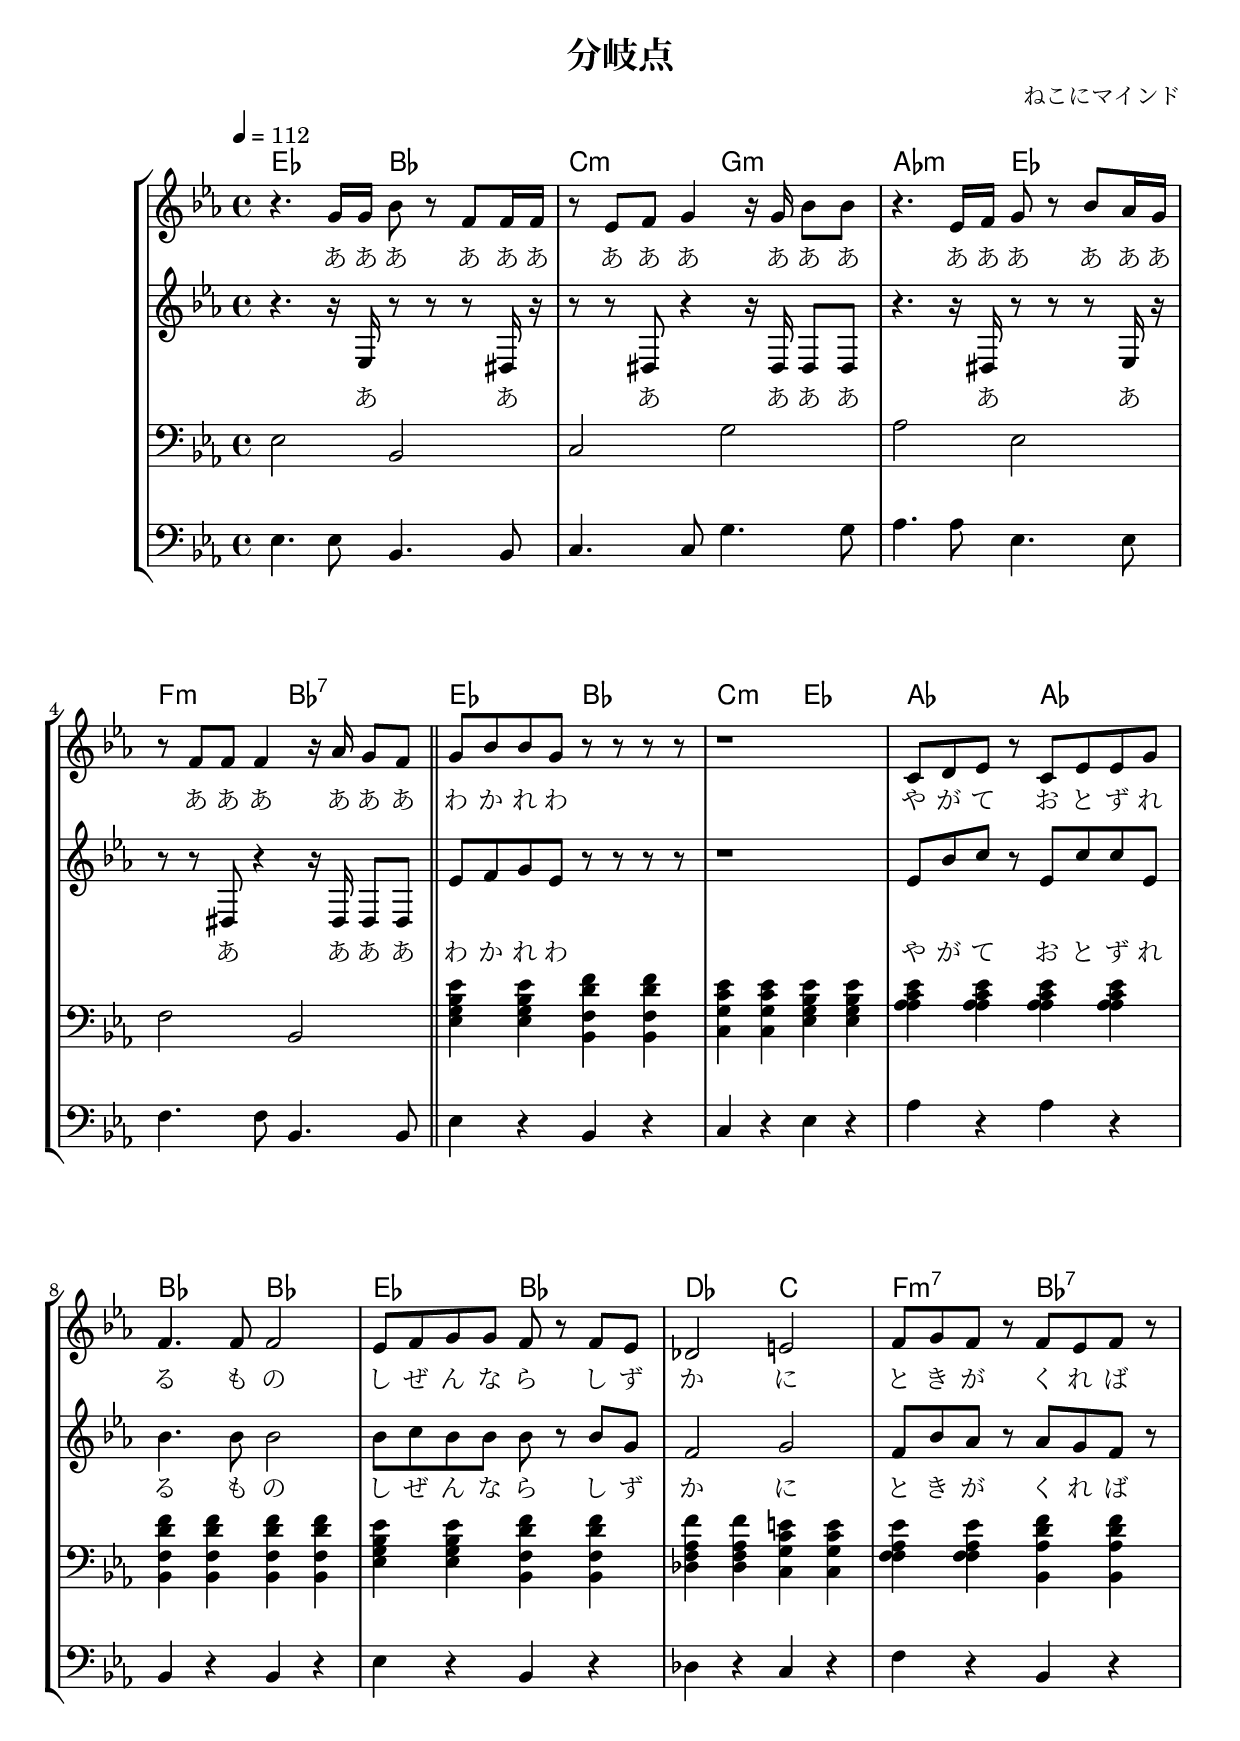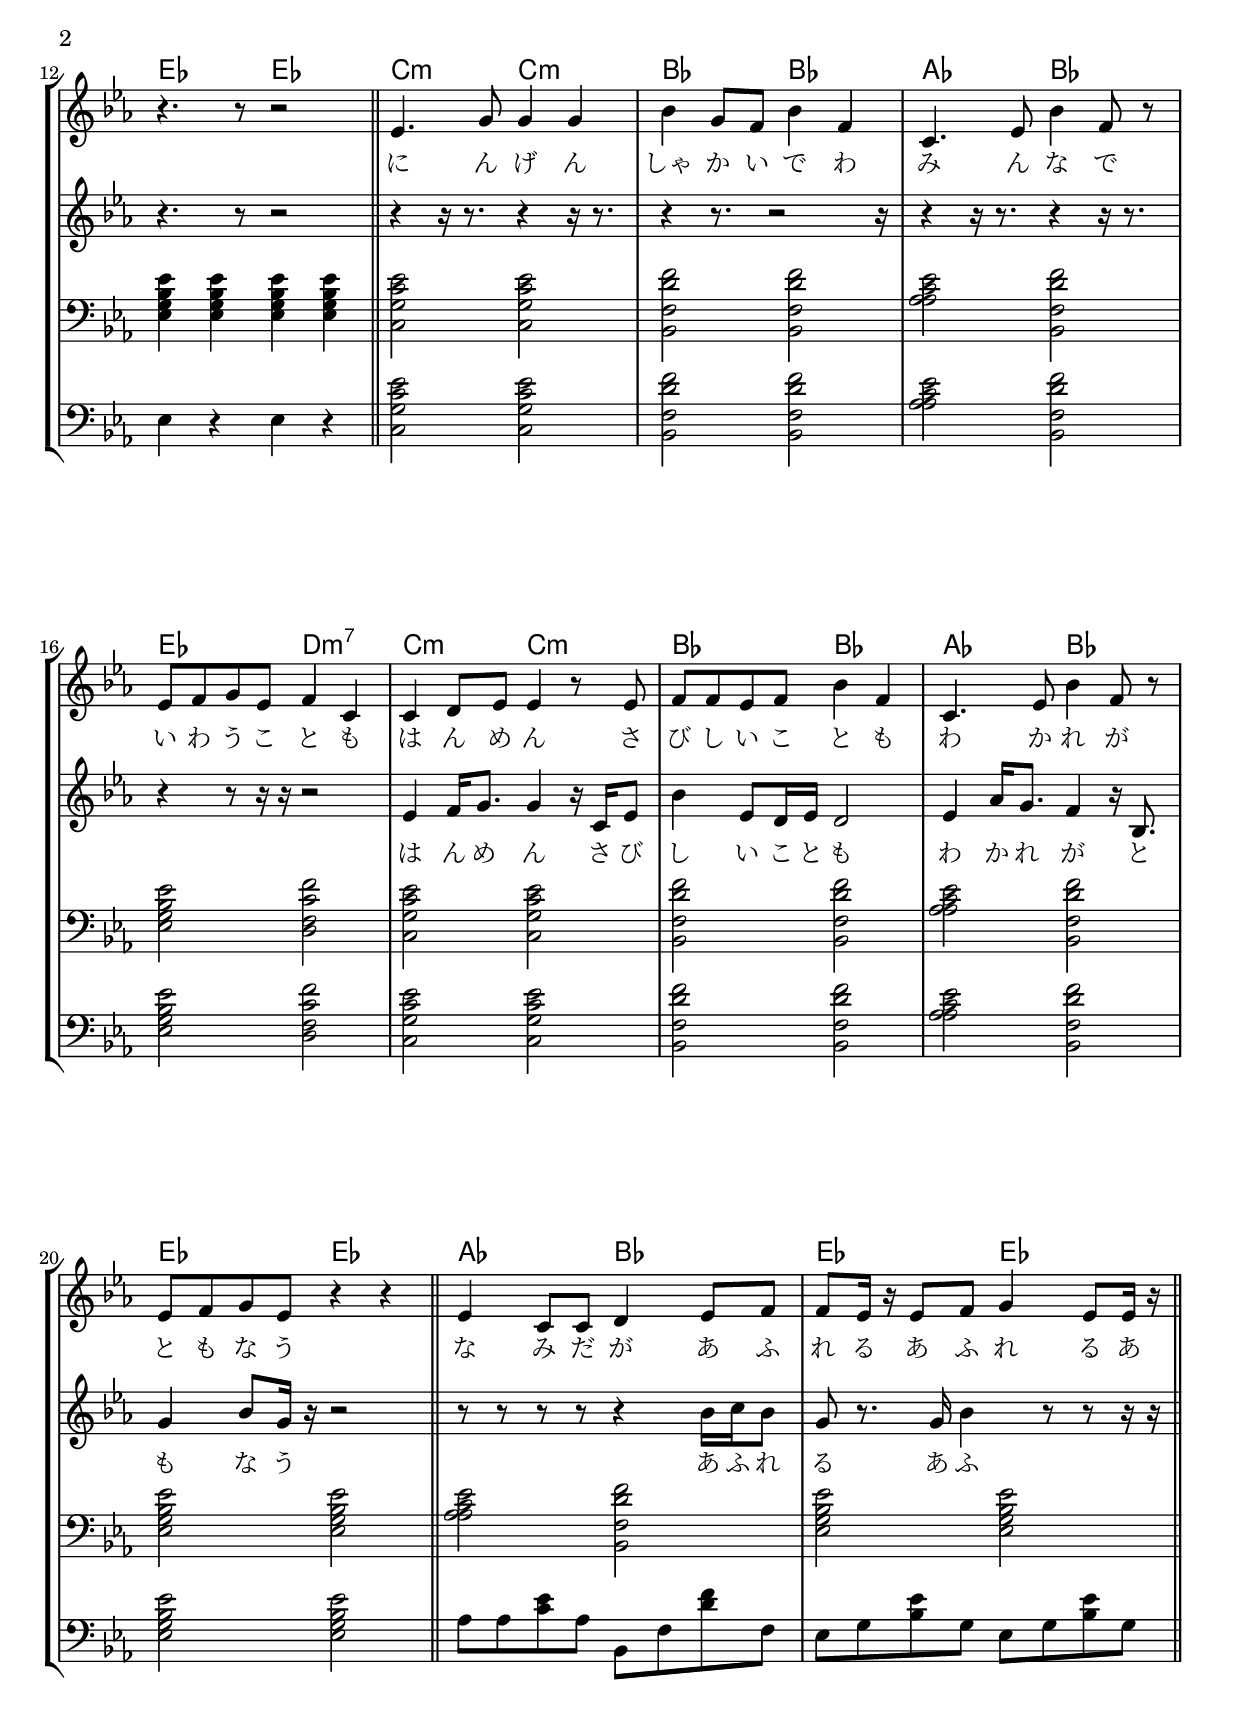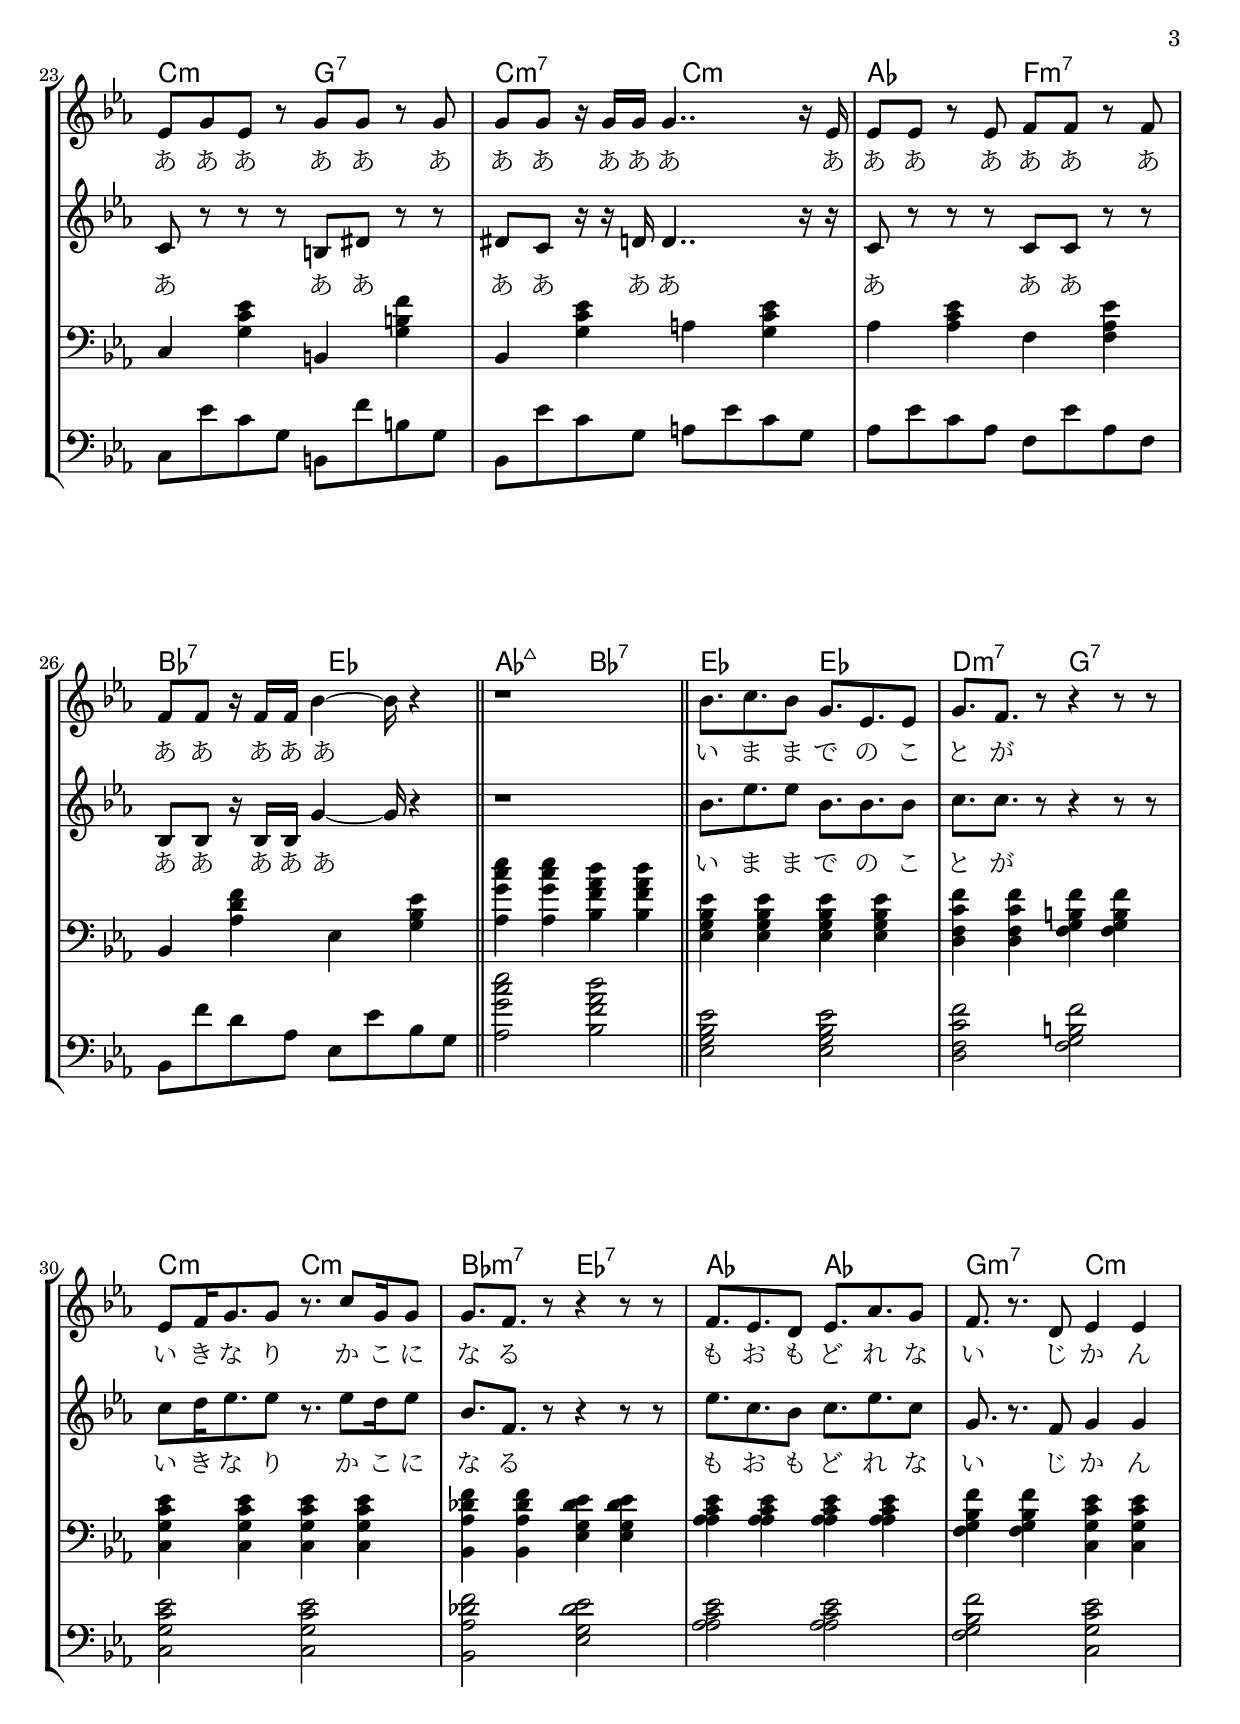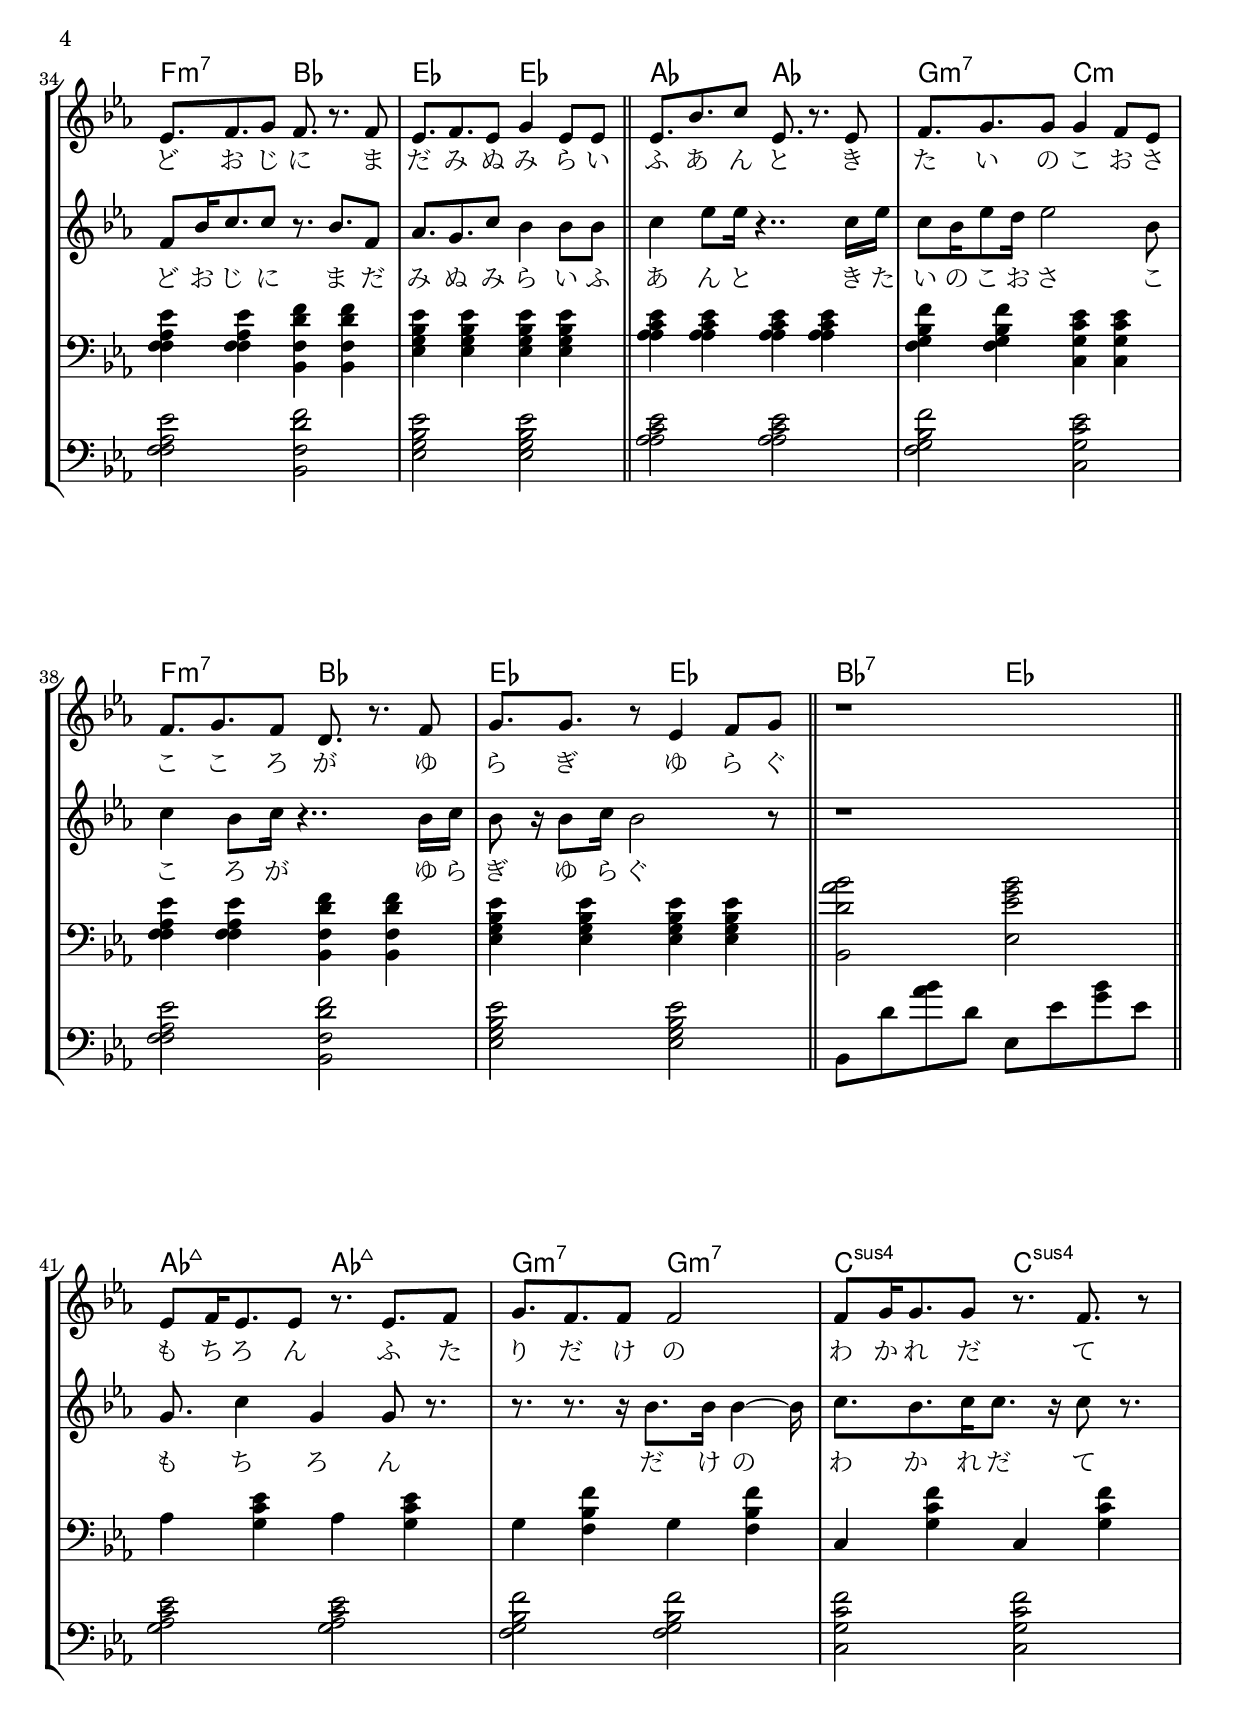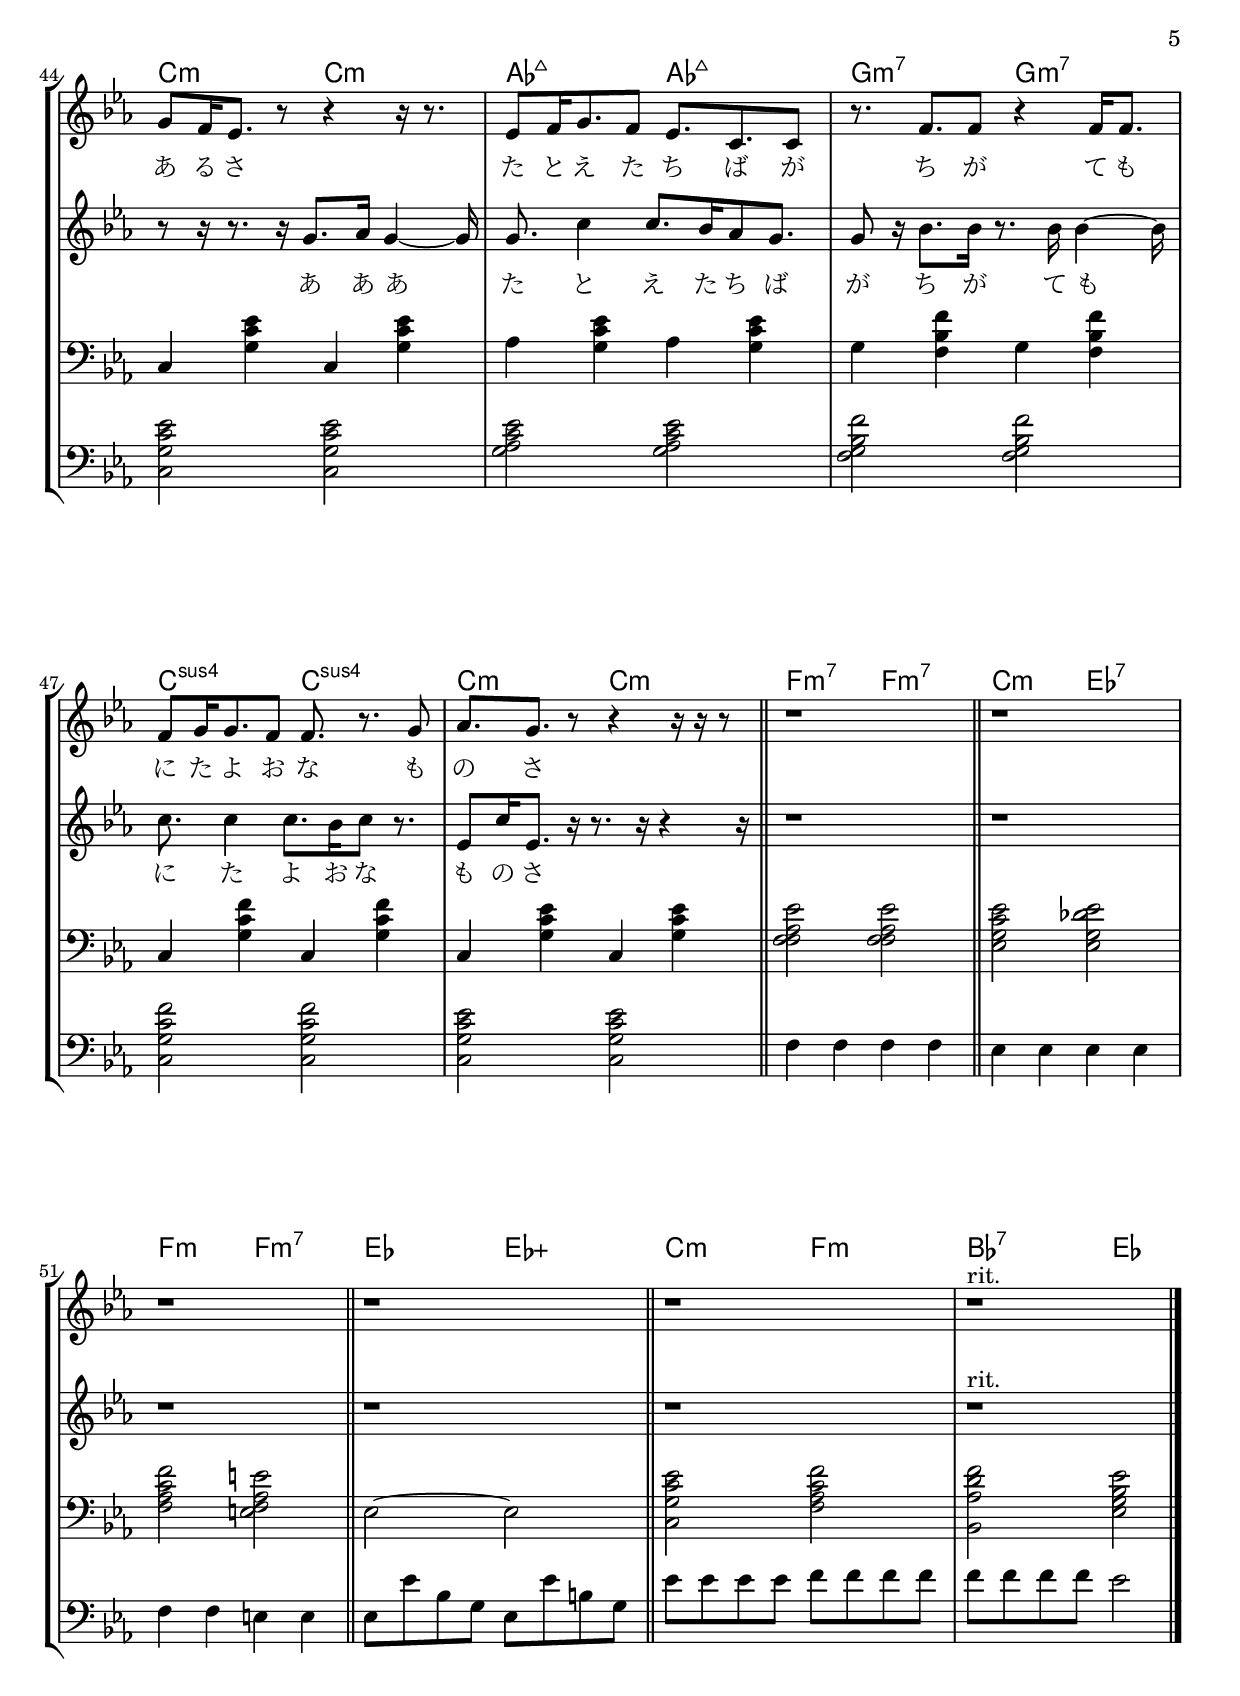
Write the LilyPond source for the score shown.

\version "2.12.1"

\header {
	title = \markup {分岐点}
	composer = \markup \center-column {ねこにマインド}
}

harmony = \chordmode {
	es2 bes c:m g:m as:m es f:m bes:7 

	es bes c:m es as as bes bes es bes des c f:min7 bes:7 es es 

	c:m c:m bes bes as bes es d:min7 c:m c:m bes bes as bes es es 

	as bes es es 

	c:m g:7 c:min7 c:m as f:min7 bes:7 es 

	as:maj7 bes:7 

	es es d:m7 g:7 c:m c:m bes:min7 es:7 as as g:min7 c:m f:min7 bes es es 

	as as g:min7 c:m f:min7 bes es es 

	bes:7 es 

	as:maj7 as:maj7 g:min7 g:min7 c:sus4 c:sus4 c:m c:m as:maj7 as:maj7 g:min7 g:min7 c:sus4 c:sus4 c:m c:m 

	f:min7 f:min7 

	c:m es:7 f:m f:min7 

	es es:aug 

	c:m f:m bes:7 es 
}

melody = {
	\set Staff.midiInstrument = #"Acoustic grand"
	\set Staff.midiMinimumVolume = #0.7
	\set Staff.midiMaximumVolume = #0.9
		\key es \major
	\tempo 4 = 112
r4.  g'16  g'16  bes'8  r8  f'8  f'16  f'16 
	r8  es'8  f'8  g'4  r16  g'16  bes'8  bes'8 
	r4.  es'16  f'16  g'8  r8  bes'8  as'16  g'16 
	r8  f'8  f'8  f'4  r16  as'16  g'8  f'8
	\set Staff.midiInstrument = #"mmi0.45"
	\set Staff.midiMinimumVolume = #0.7
	\set Staff.midiMaximumVolume = #0.9
	g'8  bes'8  bes'8  g'8  r8  r8  r8  r8 
	r1 
	c'8  d'8  es'8  r8  c'8  es'8  es'8  g'8 
	f'4.  f'8  f'2 
	es'8  f'8  g'8  g'8  f'8  r8  f'8  es'8 
	des'2  e'2 
	f'8  g'8  f'8  r8  f'8  es'8  f'8  r8 
	r4.  r8  r2
	\set Staff.midiInstrument = #"Electric Grand"
	\set Staff.midiMinimumVolume = #0.7
	\set Staff.midiMaximumVolume = #0.9
	es'4.  g'8  g'4  g'4 
	bes'4  g'8  f'8  bes'4  f'4 
	c'4.  es'8  bes'4  f'8  r8 
	es'8  f'8  g'8  es'8  f'4  c'4 
	c'4  d'8  es'8  es'4  r8  es'8 
	f'8  f'8  es'8  f'8  bes'4  f'4 
	c'4.  es'8  bes'4  f'8  r8 
	es'8  f'8  g'8  es'8  r4  r4
	\set Staff.midiInstrument = #"Electric Grand"
	\set Staff.midiMinimumVolume = #0.7
	\set Staff.midiMaximumVolume = #0.9
	es'4  c'8  c'8  d'4  es'8  f'8 
	f'8  es'16  r16  es'8  f'8  g'4  es'8  	\set Staff.midiInstrument = #"Electric Grand"
	\set Staff.midiMinimumVolume = #0.7
	\set Staff.midiMaximumVolume = #0.9
	es'16  r16 
	es'8  g'8  es'8  r8  g'8  g'8  r8  g'8 
	g'8  g'8  r16  g'16  g'16  g'4..  r16  es'16 
	es'8  es'8  r8  es'8  f'8  f'8  r8  f'8 
	f'8  f'8  r16  f'16  f'16  bes'4~bes'16  	r4 	r1   
	\set Staff.midiInstrument = #"mmi0.45"
	\set Staff.midiMinimumVolume = #0.7
	\set Staff.midiMaximumVolume = #0.9
	bes'8.  c''8.  bes'8  g'8.  es'8.  es'8 
	g'8.  f'8.  r8  r4  r8  r8 
	es'8  f'16  g'8.  g'8  r8.  c''8  g'16  g'8 
	g'8.  f'8.  r8  r4  r8  r8 
	f'8.  es'8.  d'8  es'8.  as'8.  g'8 
	f'8.  r8.  d'8  es'4  es'4 
	es'8.  f'8.  g'8  f'8.  r8.  f'8 
	es'8.  f'8.  es'8  g'4  es'8  es'8
	\set Staff.midiInstrument = #"mmi0.45"
	\set Staff.midiMinimumVolume = #0.7
	\set Staff.midiMaximumVolume = #0.9
	 es'8.  bes'8.  c''8  es'8.  r8.  es'8 
	f'8.  g'8.  g'8  g'4  f'8  es'8 
	f'8.  g'8.  f'8  d'8.  r8.  f'8 
	g'8.  g'8.  r8  es'4  f'8  g'8
	r1   
	\set Staff.midiInstrument = #"Electric Grand"
	\set Staff.midiMinimumVolume = #0.7
	\set Staff.midiMaximumVolume = #0.9
	es'8  f'16  es'8.  es'8  r8.  es'8.  f'8 
	g'8.  f'8.  f'8  f'2 
	f'8  g'16  g'8.  g'8  r8.  f'8.  r8 
	g'8  f'16  es'8.  r8  r4  r16  r8. 
	es'8  f'16  g'8.  f'8  es'8.  c'8.  c'8 
	r8.  f'8.  f'8  r4  f'16  f'8. 
	f'8  g'16  g'8.  f'8  f'8.  r8.  g'8 
	as'8.  g'8.  r8  r4  r16  r16  	r8 	r1   
	r1 | r1   
	r1   
	r1 | r1^"rit." \bar "|."
}

words = \lyricmode {
	あ  あ  あ  あ  あ  あ  あ  あ  あ  あ  あ  あ  あ  あ  あ  あ  あ  あ  あ  あ  あ  あ  あ  あ  
	わ  か  れ  わ  や  が  て  お  と  ず  れ  る  も  の  し  ぜ  ん  な  ら  し  ず  か  に  と  き  が  く  れ  ば  
	に  ん  げ  ん  しゃ  か  い  で  わ  み  ん  な  で  い  わ  う  こ  と  も  は  ん  め  ん  さ  び  し  い  こ  と  も  わ  か  れ  が  と  も  な  う  
	な  み  だ  が  あ  ふ  れ  る  あ  ふ  れ  る  
	あ  あ  あ  あ  あ  あ  あ  あ  あ  あ  あ  あ  あ  あ  あ  あ  あ  あ  あ  あ  あ  あ  あ  あ  
	
	い  ま  ま  で  の  こ  と  が  い  き  な  り  か  こ  に  な  る  も  お  も  ど  れ  な  い  じ  か  ん  ど  お  じ  に  ま  だ  み  ぬ  み  ら  い  
	ふ  あ  ん  と  き  た  い  の  こ  お  さ  こ  こ  ろ  が  ゆ  ら  ぎ  ゆ  ら  ぐ  
	
	も  ち  ろ  ん  ふ  た  り  だ  け  の  わ  か  れ  だ  て  あ  る  さ  た  と  え  た  ち  ば  が  ち  が  て  も  に  た  よ  お  な  も  の  さ  
	
	
	
	
}

secondmelody = {
	\set Staff.midiInstrument = #"Pad 1 (new age)"
	\set Staff.midiMinimumVolume = #0.7
	\set Staff.midiMaximumVolume = #0.9
		\key es \major
	\tempo 4 = 112
r4.  r16  es16  r8  r8  r8  dis16  r16 
	r8  r8  dis8  r4  r16  dis16  dis8  dis8 
	r4.  r16  dis16  r8  r8  r8  es16  r16 
	r8  r8  dis8  r4  r16  dis16  dis8  dis8
	\set Staff.midiInstrument = #"fss0.35"
	\set Staff.midiMinimumVolume = #0.7
	\set Staff.midiMaximumVolume = #0.9
	es'8  f'8  g'8  es'8  r8  r8  r8  r8 
	r1 
	es'8  bes'8  c''8  r8  es'8  c''8  c''8  es'8 
	bes'4.  bes'8  bes'2 
	bes'8  c''8  bes'8  bes'8  bes'8  r8  bes'8  g'8 
	f'2  g'2 
	f'8  bes'8  as'8  r8  as'8  g'8  f'8  r8 
	r4.  r8  r2
	\set Staff.midiInstrument = #"Honky-tonk"
	\set Staff.midiMinimumVolume = #0.7
	\set Staff.midiMaximumVolume = #0.9
	r4  r16  r8.  r4  r16  r8. 
	r4  r8.  r2 r16 
	r4  r16  r8.  r4  r16  r8. 
	r4  r8  r16  r16  r2 
	es'4  f'16  g'8.  g'4  r16  c'16  es'8 
	bes'4  es'8  d'16  es'16  d'2 
	es'4  as'16  g'8.  f'4  r16  bes8. 
	g'4  bes'8  g'16  r16  r2
	\set Staff.midiInstrument = #"Pad 4 (choir)"
	\set Staff.midiMinimumVolume = #0.7
	\set Staff.midiMaximumVolume = #0.9
	r8 r8  r8  r8  r4  bes'16  c''16  bes'8 
	g'8  r8.  g'16  bes'4  r8  r8  	\set Staff.midiInstrument = #"Acoustic Guitar (steel)"
	\set Staff.midiMinimumVolume = #0.7
	\set Staff.midiMaximumVolume = #0.9
	r16  r16 
	c'8  r8  r8  r8  b8  dis'8  r8  r8 
	dis'8  c'8  r16  r16  d'16  d'4..  r16  r16 
	c'8  r8  r8  r8  c'8  c'8  r8  r8 
	bes8  bes8  r16  bes16  bes16  g'4~g'16  	r4 	r1   
	\set Staff.midiInstrument = #"fss0.35"
	\set Staff.midiMinimumVolume = #0.7
	\set Staff.midiMaximumVolume = #0.9
	bes'8.  es''8.  es''8  bes'8.  bes'8.  bes'8 
	c''8.  c''8.  r8  r4  r8  r8 
	c''8  d''16  es''8.  es''8  r8.  es''8  d''16  es''8 
	bes'8.  f'8.  r8  r4  r8  r8 
	es''8.  c''8.  bes'8  c''8.  es''8.  c''8 
	g'8.  r8.  f'8  g'4  g'4 
	f'8  bes'16  c''8.  c''8  r8.  bes'8.  f'8 
	as'8.  g'8.  c''8  bes'4  bes'8  	\set Staff.midiInstrument = #"fss0.35"
	\set Staff.midiMinimumVolume = #0.7
	\set Staff.midiMaximumVolume = #0.9
	bes'8 
	c''4  es''8  es''16  r4..  c''16  es''16 
	c''8  bes'16  es''8  d''16  es''2  bes'8 
	c''4  bes'8  c''16  r4..  bes'16  c''16 
	bes'8  r16  bes'8  c''16  bes'2  	r8 	r1   
	\set Staff.midiInstrument = #"Pizzicato Strings"
	\set Staff.midiMinimumVolume = #0.7
	\set Staff.midiMaximumVolume = #0.9
	g'8.  c''4  g'4  g'8  r8. 
	r8.  r8.  r16  bes'8.  bes'16  bes'4~bes'16 
	c''8.  bes'8.  c''16  c''8.  r16  c''8  r8. 
	r8  r16  r8.  r16  g'8.  as'16  g'4~g'16 
	g'8.  c''4  c''8.  bes'16  as'8  g'8. 
	g'8  r16  bes'8.  bes'16  r8.  bes'16  bes'4~bes'16 
	c''8.  c''4  c''8.  bes'16  c''8  r8. 
	es'8  c''16  es'8.  r16  r8.  r16  r4 r16
	r1   
	r1 | r1   
	r1   
	r1 | r1^"rit." \bar "|."
}

secondwords = \lyricmode {
	あ  あ  あ  あ  あ  あ  あ  あ  あ  あ  あ  あ  
	わ  か  れ  わ  や  が  て  お  と  ず  れ  る  も  の  し  ぜ  ん  な  ら  し  ず  か  に  と  き  が  く  れ  ば  
	は  ん  め  ん  さ  び  し  い  こ  と  も  わ  か  れ  が  と  も  な  う  
	あ  ふ  れ  る  あ  ふ  
	あ  あ  あ  あ  あ  あ  あ  あ  あ  あ  あ  あ  あ  あ  あ  
	
	い  ま  ま  で  の  こ  と  が  い  き  な  り  か  こ  に  な  る  も  お  も  ど  れ  な  い  じ  か  ん  ど  お  じ  に  ま  だ  み  ぬ  み  ら  い  
	ふ  あ  ん  と  き  た  い  の  こ  お  さ  こ  こ  ろ  が  ゆ  ら  ぎ  ゆ  ら  ぐ  
	
	も  ち  ろ  ん  だ  け  の  わ  か  れ  だ  て  あ  あ  あ  た  と  え  た  ち  ば  が  ち  が  て  も  に  た  よ  お  な  も  の  さ  
	
	
	
	
}

tempochange = {
	\tempo 4 = 112
	r1 | r1 | r1 | r1 \bar "||"
	\tempo 4 = 112
	r1 | r1 | r1 | r1 | r1 | r1 | r1 | r1 \bar "||"
	\tempo 4 = 112
	r1 | r1 | r1 | r1 | r1 | r1 | r1 | r1 \bar "||"
	\tempo 4 = 112
	r1 | r1 \bar "||"
	\tempo 4 = 112
	r1 | r1 | r1 | r1 \bar "||"
	\tempo 4 = 112
	r1 \bar "||"
	\tempo 4 = 112
	r1 | r1 | r1 | r1 | r1 | r1 | r1 | r1 \bar "||"
	\tempo 4 = 112
	r1 | r1 | r1 | r1 \bar "||"
	\tempo 4 = 112
	r1 \bar "||"
	\tempo 4 = 112
	r1 | r1 | r1 | r1 | r1 | r1 | r1 | r1 \bar "||"
	\tempo 4 = 112
	r1 \bar "||"
	\tempo 4 = 112
	r1 | r1 \bar "||"
	\tempo 4 = 112
	r1 \bar "||"
	\tempo 4 = 112
	r1 | \tempo 4 = 84 r2 \tempo 4 = 74 r2 \bar "|."
}

mainacc = {
	\clef bass
	\set Staff.midiInstrument = #"Electric Piano 1"
	\set Staff.midiMinimumVolume = #0.3
	\set Staff.midiMaximumVolume = #0.6
	\key es \major
	\tempo 4 = 112
	es2
	~bes,2
	c2
	~g2
	as2
	~es2
	f2
	~bes,2
	\bar "||"

	\set Staff.midiInstrument = #"Electric Piano 1"
	\set Staff.midiMinimumVolume = #0.3
	\set Staff.midiMaximumVolume = #0.6
	<es g bes es'>4 <es g bes es'>4
	<bes, f d' f'>4 <bes, f d' f'>4
	<c g c' es'>4 <c g c' es'>4
	<es g bes es'>4 <es g bes es'>4
	<as as c' es'>4 <as as c' es'>4
	<as as c' es'>4 <as as c' es'>4
	<bes, f d' f'>4 <bes, f d' f'>4
	<bes, f d' f'>4 <bes, f d' f'>4
	<es g bes es'>4 <es g bes es'>4
	<bes, f d' f'>4 <bes, f d' f'>4
	<des f as f'>4 <des f as f'>4
	<c g c' e'>4 <c g c' e'>4
	<f f as es'>4 <f f as es'>4
	<bes, as d' f'>4 <bes, as d' f'>4
	<es g bes es'>4 <es g bes es'>4
	<es g bes es'>4 <es g bes es'>4
	\bar "||"

	\set Staff.midiInstrument = #"Electric Piano 1"
	\set Staff.midiMinimumVolume = #0.3
	\set Staff.midiMaximumVolume = #0.6
	<c g c' es'>2
	<c g c' es'>2
	<bes, f d' f'>2
	<bes, f d' f'>2
	<as as c' es'>2
	<bes, f d' f'>2
	<es g bes es'>2
	<d f c' f'>2
	<c g c' es'>2
	<c g c' es'>2
	<bes, f d' f'>2
	<bes, f d' f'>2
	<as as c' es'>2
	<bes, f d' f'>2
	<es g bes es'>2
	<es g bes es'>2
	\bar "||"

	\set Staff.midiInstrument = #"Electric Piano 1"
	\set Staff.midiMinimumVolume = #0.3
	\set Staff.midiMaximumVolume = #0.6
	<as as c' es'>2
	<bes, f d' f'>2
	<es g bes es'>2
	<es g bes es'>2
	\bar "||"

	\set Staff.midiInstrument = #"Electric Piano 1"
	\set Staff.midiMinimumVolume = #0.3
	\set Staff.midiMaximumVolume = #0.6
	c4 <g c' es'>4
	b,4 <g b f'>4
	bes,4 <g c' es'>4
	a4 <g c' es'>4
	as4 <as c' es'>4
	f4 <f as es'>4
	bes,4 <as d' f'>4
	es4 <g bes es'>4
	\bar "||"

	\set Staff.midiInstrument = #"Electric Piano 1"
	\set Staff.midiMinimumVolume = #0.3
	\set Staff.midiMaximumVolume = #0.6
	<as g' c'' es''>4 <as g' c'' es''>4
	<bes f' as' d''>4 <bes f' as' d''>4
	\bar "||"

	\set Staff.midiInstrument = #"Electric Piano 1"
	\set Staff.midiMinimumVolume = #0.3
	\set Staff.midiMaximumVolume = #0.6
	<es g bes es'>4 <es g bes es'>4
	<es g bes es'>4 <es g bes es'>4
	<d f c' f'>4 <d f c' f'>4
	<g f b f'>4 <g f b f'>4
	<c g c' es'>4 <c g c' es'>4
	<c g c' es'>4 <c g c' es'>4
	<bes, as des' f'>4 <bes, as des' f'>4
	<es g des' es'>4 <es g des' es'>4
	<as as c' es'>4 <as as c' es'>4
	<as as c' es'>4 <as as c' es'>4
	<g f bes f'>4 <g f bes f'>4
	<c g c' es'>4 <c g c' es'>4
	<f f as es'>4 <f f as es'>4
	<bes, f d' f'>4 <bes, f d' f'>4
	<es g bes es'>4 <es g bes es'>4
	<es g bes es'>4 <es g bes es'>4
	\bar "||"

	\set Staff.midiInstrument = #"Electric Piano 1"
	\set Staff.midiMinimumVolume = #0.3
	\set Staff.midiMaximumVolume = #0.6
	<as as c' es'>4 <as as c' es'>4
	<as as c' es'>4 <as as c' es'>4
	<g f bes f'>4 <g f bes f'>4
	<c g c' es'>4 <c g c' es'>4
	<f f as es'>4 <f f as es'>4
	<bes, f d' f'>4 <bes, f d' f'>4
	<es g bes es'>4 <es g bes es'>4
	<es g bes es'>4 <es g bes es'>4
	\bar "||"

	\set Staff.midiInstrument = #"Electric Grand"
	\set Staff.midiMinimumVolume = #0.3
	\set Staff.midiMaximumVolume = #0.6
	<bes, d' as' bes'>2
	<es es' g' bes'>2
	\bar "||"

	\set Staff.midiInstrument = #"Electric Grand"
	\set Staff.midiMinimumVolume = #0.3
	\set Staff.midiMaximumVolume = #0.6
	as4 <g c' es'>4
	as4 <g c' es'>4
	g4 <f bes f'>4
	g4 <f bes f'>4
	c4 <g c' f'>4
	c4 <g c' f'>4
	c4 <g c' es'>4
	c4 <g c' es'>4
	as4 <g c' es'>4
	as4 <g c' es'>4
	g4 <f bes f'>4
	g4 <f bes f'>4
	c4 <g c' f'>4
	c4 <g c' f'>4
	c4 <g c' es'>4
	c4 <g c' es'>4
	\bar "||"

	\set Staff.midiInstrument = #"Electric Grand"
	\set Staff.midiMinimumVolume = #0.3
	\set Staff.midiMaximumVolume = #0.6
	<f f as es'>2
	<f f as es'>2
	\bar "||"

	\set Staff.midiInstrument = #"Electric Grand"
	\set Staff.midiMinimumVolume = #0.3
	\set Staff.midiMaximumVolume = #0.6
	<es g c' es'>2
	<es g des' es'>2
	<f as c' f'>2
	<e f as e'>2
	\bar "||"

	\set Staff.midiInstrument = #"Tubular Bells"
	\set Staff.midiMinimumVolume = #0.3
	\set Staff.midiMaximumVolume = #0.6
	es2
	~es2
	\bar "||"

	\set Staff.midiInstrument = #"Electric Grand"
	\set Staff.midiMinimumVolume = #0.3
	\set Staff.midiMaximumVolume = #0.6
	<c g c' es'>2
	<as f c' f'>2
	<bes, as d' f'>2
	<es g bes es'>2
	\bar "|."
}

subacc = {
	\clef bass
	\set Staff.midiInstrument = #"Voice Oohs"
	\set Staff.midiMinimumVolume = #0.3
	\set Staff.midiMaximumVolume = #0.6
	\key es \major
	\tempo 4 = 112
	es4.es8
	bes,4.bes,8
	c4.c8
	g4.g8
	as4.as8
	es4.es8
	f4.f8
	bes,4.bes,8
	\bar "||"

	\set Staff.midiInstrument = #"Choir Aahs"
	\set Staff.midiMinimumVolume = #0.3
	\set Staff.midiMaximumVolume = #0.6
	es4 r4
	bes,4 r4
	c4 r4
	es4 r4
	as4 r4
	as4 r4
	bes,4 r4
	bes,4 r4
	es4 r4
	bes,4 r4
	des4 r4
	c4 r4
	f4 r4
	bes,4 r4
	es4 r4
	es4 r4
	\bar "||"

	\set Staff.midiInstrument = #"Choir Aahs"
	\set Staff.midiMinimumVolume = #0.3
	\set Staff.midiMaximumVolume = #0.6
	<c g c' es'>2
	<c g c' es'>2
	<bes, f d' f'>2
	<bes, f d' f'>2
	<as as c' es'>2
	<bes, f d' f'>2
	<es g bes es'>2
	<d f c' f'>2
	<c g c' es'>2
	<c g c' es'>2
	<bes, f d' f'>2
	<bes, f d' f'>2
	<as as c' es'>2
	<bes, f d' f'>2
	<es g bes es'>2
	<es g bes es'>2
	\bar "||"

	\set Staff.midiInstrument = #"Lead 6 (voice)"
	\set Staff.midiMinimumVolume = #0.3
	\set Staff.midiMaximumVolume = #0.6
	as8 as <c' es'> as
	bes,8 f <d' f'> f
	es8 g <bes es'> g
	es8 g <bes es'> g
	\bar "||"

	\set Staff.midiInstrument = #"FX 7 (echoes)"
	\set Staff.midiMinimumVolume = #0.3
	\set Staff.midiMaximumVolume = #0.6
	c8 es' c' g
	b,8 f' b g
	bes,8 es' c' g
	a8 es' c' g
	as8 es' c' as
	f8 es' as f
	bes,8 f' d' as
	es8 es' bes g
	\bar "||"

	\set Staff.midiInstrument = #"Pad 4 (choir)"
	\set Staff.midiMinimumVolume = #0.3
	\set Staff.midiMaximumVolume = #0.6
	<as g' c'' es''>2
	<bes f' as' d''>2
	\bar "||"

	\set Staff.midiInstrument = #"Synth Voice"
	\set Staff.midiMinimumVolume = #0.3
	\set Staff.midiMaximumVolume = #0.6
	<es g bes es'>2
	<es g bes es'>2
	<d f c' f'>2
	<g f b f'>2
	<c g c' es'>2
	<c g c' es'>2
	<bes, as des' f'>2
	<es g des' es'>2
	<as as c' es'>2
	<as as c' es'>2
	<g f bes f'>2
	<c g c' es'>2
	<f f as es'>2
	<bes, f d' f'>2
	<es g bes es'>2
	<es g bes es'>2
	\bar "||"

	\set Staff.midiInstrument = #"Choir Aahs"
	\set Staff.midiMinimumVolume = #0.3
	\set Staff.midiMaximumVolume = #0.6
	<as as c' es'>2
	<as as c' es'>2
	<g f bes f'>2
	<c g c' es'>2
	<f f as es'>2
	<bes, f d' f'>2
	<es g bes es'>2
	<es g bes es'>2
	\bar "||"

	\set Staff.midiInstrument = #"Flute"
	\set Staff.midiMinimumVolume = #0.3
	\set Staff.midiMaximumVolume = #0.6
	bes,8 d' <as' bes'> d'
	es8 es' <g' bes'> es'
	\bar "||"

	\set Staff.midiInstrument = #"Lead 6 (voice)"
	\set Staff.midiMinimumVolume = #0.3
	\set Staff.midiMaximumVolume = #0.6
	<as g c' es'>2
	<as g c' es'>2
	<g f bes f'>2
	<g f bes f'>2
	<c g c' f'>2
	<c g c' f'>2
	<c g c' es'>2
	<c g c' es'>2
	<as g c' es'>2
	<as g c' es'>2
	<g f bes f'>2
	<g f bes f'>2
	<c g c' f'>2
	<c g c' f'>2
	<c g c' es'>2
	<c g c' es'>2
	\bar "||"

	\set Staff.midiInstrument = #"Vibraphone"
	\set Staff.midiMinimumVolume = #0.3
	\set Staff.midiMaximumVolume = #0.6
	f4 f4
	f4 f4
	\bar "||"

	\set Staff.midiInstrument = #"Marimba"
	\set Staff.midiMinimumVolume = #0.3
	\set Staff.midiMaximumVolume = #0.6
	es4 es4
	es4 es4
	f4 f4
	e4 e4
	\bar "||"

	\set Staff.midiInstrument = #"Music box"
	\set Staff.midiMinimumVolume = #0.3
	\set Staff.midiMaximumVolume = #0.6
	es8 es' bes g
	es8 es' b g
	\bar "||"

	\set Staff.midiInstrument = #"Blown Bottle"
	\set Staff.midiMinimumVolume = #0.3
	\set Staff.midiMaximumVolume = #0.6
	es'8 es'8 es'8 es'8
	f'8 f'8 f'8 f'8
	f'8 f'8 f'8 f'8
	es'2
	\bar "|."
}

percA = {
	\drummode {
	r1 |r1 |r1 |r1 \bar "||"
	r1  |r1  |r1  |r1  |r1  |r1  |r1  |r2 r8 hho4 hho8  \bar "||"
	r1  |r2. hho4  |r1  |r2. hho4  |r1  |r2. hho4  |r1  |r2. hho4  \bar "||"
	hh4 hh8 hh2 r8  |\times 16/32{ hh2 hh8. hh1 r4 r16 } \bar "||"
	r1 |r1 |r1 |r1 \bar "||"
	r1 \bar "||"
	cymr4 cymr4 cymr4 cymr4  |cymr4 cymr8 cymr16 cymr16 cymr4 cymr4  |cymr4 cymr4 cymr4 cymr4  |cymr4 cymr2.  |cymr4 cymr4 cymr4 cymr4  |cymr4 cymr8 cymr16 cymr16 cymr4 cymr4  |cymr4 cymr4 cymr4 cymr4  |cymr4 cymr2.  \bar "||"
	cymr4 cymr4 cymr4 cymr4  |cymr4 cymr8 cymr16 cymr16 cymr4 cymr4  |cymr4 cymr4 cymr4 cymr4  |cymr4 cymr2.  \bar "||"
	r2 r8 hho4 hho8  \bar "||"
	hh8 hh8 hh8 hh8 hh8 hh8 hh8 hh8  |hh8 hh8 hh8 hh8 hh4 hh8 hh8  |hh8 hh8 hh8 hh8 hh8 hh8 hh8 hh8  |hh8 hh8 hh8 hh2 r8  |hh8 hh8 hh8 hh8 hh8 hh8 hh8 hh8  |hh8 hh8 hh8 hh8 hh4 hh8 hh8  |hh8 hh8 hh8 hh8 hh8 hh8 hh8 hh8  |r8 hh2. r8  \bar "||"
	r2 r8 hho4 hho8  \bar "||"
	hh4 hh8 hh2 r8  |\times 16/32{ hh2 hh8. hh1 r4 r16 } \bar "||"
	r1 \bar "||"
	hh4 hh8 hh2 r8  |\times 16/32{ hh2 hh8. hh1 r4 r16 } \bar "|."
	}
}

percB = {
	\drummode {
	r1 |r1 |r1 |r1 \bar "||"
	r4. hhp2 hhp8  |r4. hhp2 hhp8  |r4. hhp2 hhp8  |r4. hhp2 hhp8  |r4. hhp2 hhp8  |r4. hhp2 hhp8  |r4. hhp2 hhp8  |hhp4 hhp4 hhp4 hhp4  \bar "||"
	r16 hhp16 hhp8 hhp16 hhp8 hhp2 r16  |r16 hhp16 hhp8 hhp16 hhp8 hhp2 r16  |r16 hhp16 hhp8 hhp16 hhp8 hhp2 r16  |r16 hhp16 hhp8 hhp16 hhp8 hhp2 r16  |r16 hhp16 hhp8 hhp16 hhp8 hhp2 r16  |r16 hhp16 hhp8 hhp16 hhp8 hhp2 r16  |r16 hhp16 hhp8 hhp16 hhp8 hhp2 r16  |r16 hhp16 hhp8 hhp16 hhp8 hhp2 hhp16  \bar "||"
	r16 hhp8 hhp8 hhp2 r8.  |\times 16/32{ r8 hhp4 hhp4 hhp8 hhp1 r4 } \bar "||"
	r1 |r1 |r1 |r1 \bar "||"
	r1 \bar "||"
	r2 sn2  |r2 sn2  |r2 sn2  |r8 sn8 sn2.  |r2 sn2  |r2 sn2  |r2 sn2  |r8 sn8 sn2.  \bar "||"
	r2 sn2  |r2 sn2  |r2 sn2  |r8 sn8 sn2.  \bar "||"
	hhp4 hhp4 hhp4 hhp4  \bar "||"
	r4 sn8. sn8 sn8. sn8. sn16  |r4 sn8. sn8 sn8. sn4  |r4 sn8. sn8 sn8. sn8. sn16  |r8 sn8 sn4 sn8 sn16 sn8 sn8 sn16  |r4 sn8. sn8 sn8. sn8. sn16  |r4 sn8. sn8 sn8. sn4  |r4 sn8. sn8 sn8. sn8. sn16  |r4 sn2 sn4  \bar "||"
	hhp4 hhp4 hhp4 hhp4  \bar "||"
	r16 hhp8 hhp8 hhp2 r8.  |\times 16/32{ r8 hhp4 hhp4 hhp8 hhp1 r4 } \bar "||"
	r1 \bar "||"
	r16 hhp8 hhp8 hhp2 r8.  |\times 16/32{ r8 hhp4 hhp4 hhp8 hhp1 r4 } \bar "|."
	}
}

percC = {
	\drummode {
	r1 |r1 |r1 |r1 \bar "||"
	hh4 hh4 hh4 hh4  |hh4 hh4 hh4 hh4  |hh4 hh4 hh4 hh4  |hh4 hh4 hh4 hh4  |hh4 hh4 hh4 hh4  |hh4 hh4 hh4 hh4  |hh4 hh4 hh4 hh4  |r4. hh2 r8  \bar "||"
	hh8. hh8. hh2 r8  |hh8. hh8. hh2 hh8  |hh8. hh8. hh2 r8  |hh8. hh8. hh2 hh8  |hh8. hh8. hh2 r8  |hh8. hh8. hh2 hh8  |hh8. hh8. hh2 r8  |hh8. hh8. hh4 hh4 hh8  \bar "||"
	r1  |\times 16/32{ r1 r2 hho2 } \bar "||"
	r1 |r1 |r1 |r1 \bar "||"
	r1 \bar "||"
	bd2. r8 bd8  |bd2. r8 bd8  |bd2. r8 bd8  |bd4. bd8 bd4. bd8  |bd2. r8 bd8  |bd2. r8 bd8  |bd2. r8 bd8  |bd2 r8 bd4.  \bar "||"
	bd2. r8 bd8  |bd2. r8 bd8  |bd2. r8 bd8  |bd2 r8 bd4.  \bar "||"
	r4. hh2 r8  \bar "||"
	bd8 bd4 bd2 bd8  |bd8 bd2 bd4.  |bd8 bd4 bd2 bd8  |bd4 r16 bd8. bd2  |bd8 bd4 bd2 bd8  |bd8 bd2 bd4.  |bd8 bd4 bd2 bd8  |bd8 bd4. bd4. bd8  \bar "||"
	r4. hh2 r8  \bar "||"
	r1  |\times 16/32{ r1 r2 hho2 } \bar "||"
	r1 \bar "||"
	r1  |\times 16/32{ r1 r2 hho2 } \bar "|."
	}
}

percD = {
	\drummode {
	r1 |r1 |r1 |r1 \bar "||"
	bd2. r8 bd8  |bd8. bd8. bd2 bd8  |bd2. r8 bd8  |bd8. bd8. bd2 bd8  |bd2. r8 bd8  |bd8. bd8. bd2 bd8  |bd2. r8 bd8  |bd8. bd4. r16 bd4 bd8  \bar "||"
	r2 ss2  |r2 ss2  |r2 ss2  |r2 ss2  |r2 ss2  |r2 ss2  |r2 ss2  |r2 ss2  \bar "||"
	bd8. bd8. bd2 bd8  |\times 16/32{ bd4. bd4. bd8 bd2 r8 bd2 } \bar "||"
	r1 |r1 |r1 |r1 \bar "||"
	r1 \bar "||"
	r1 |r1 |r1 |r2 r8 tommh8 tommh4  |r1 |r1 |r1 |r8. tommh8. tommh2 r8  \bar "||"
	r1 |r1 |r1 |r8. tommh8. tommh2 r8  \bar "||"
	bd8. bd4. r16 bd4 bd8  \bar "||"
	r1  |r2 r8 hho4.  |r1  |r4. r16 hho2 r16  |r1  |r2 r8 hho4.  |r1  |r4. r16 hho2 r16  \bar "||"
	bd8. bd4. r16 bd4 bd8  \bar "||"
	bd8. bd8. bd2 bd8  |\times 16/32{ bd4. bd4. bd8 bd2 r8 bd2 } \bar "||"
	r1 \bar "||"
	bd8. bd8. bd2 bd8  |\times 16/32{ bd4. bd4. bd8 bd2 r8 bd2 } \bar "|."
	}
}

percE = {
	\drummode {
	r1 |r1 |r1 |r1 \bar "||"
	r1 | r1 | r1 | r1 | r1 | r1 | r1 | r1 \bar "||"
	bd2 r8 bd4 bd8  |bd4. bd4 bd4 bd8  |bd2 r8 bd4 bd8  |bd4. bd4 bd4 bd8  |bd2 r8 bd4 bd8  |bd4. bd4 bd4 bd8  |bd2 r8 bd4 bd8  |bd4. bd4 bd4.  \bar "||"
	r2 ss2  |\times 16/32{ r1 ss1 } \bar "||"
	r1 |r1 |r1 |r1 \bar "||"
	r1 \bar "||"
	r1 |r1 |r1 |r2. r8 toml8  |r1 |r1 |r1 |r2. toml8 toml8  \bar "||"
	r1 |r1 |r1 |r2. toml8 toml8  \bar "||"
	r1 \bar "||"
	r1 |r1 |r1 |r1 |r1 |r1 |r1 |cymc1  \bar "||"
	r1 \bar "||"
	r2 ss2  |\times 16/32{ r1 ss1 } \bar "||"
	r1 \bar "||"
	r2 ss2  |\times 16/32{ r1 ss1 } \bar "|."
	}
}

percF = {
	\drummode {
	r1 | r1 | r1 | r1 \bar "||"
	r1 | r1 | r1 | r1 | r1 | r1 | r1 | r1 \bar "||"
	r1 | r1 | r1 | r1 | r1 | r1 | r1 | r1 \bar "||"
	r1 |\times 16/32{ r1 sn4 sn8 sn2 r8 } \bar "||"
	r1 | r1 | r1 | r1 \bar "||"
	r1 \bar "||"
	r1 |r1 |r1 |r1 |r1 |r1 |r1 |hho1  \bar "||"
	r1 |r1 |r1 |hho1  \bar "||"
	r1 \bar "||"
	r1 |r1 |r1 |r1 |r1 |r1 |r1 |r4 r16 tommh16 tommh4. tommh4  \bar "||"
	r1 \bar "||"
	r1 |\times 16/32{ r1 sn4 sn8 sn2 r8 } \bar "||"
	r1 \bar "||"
	r1 |\times 16/32{ r1 sn4 sn8 sn2 r8 } \bar "|."
	}
}

percG = {
	\drummode {
	r1 | r1 | r1 | r1 \bar "||"
	r1 | r1 | r1 | r1 | r1 | r1 | r1 | r1 \bar "||"
	r1 | r1 | r1 | r1 | r1 | r1 | r1 | r1 \bar "||"
	r1 |r1 \bar "||"
	r1 | r1 | r1 | r1 \bar "||"
	r1 \bar "||"
	r1 | r1 | r1 | r1 | r1 | r1 | r1 | r1 \bar "||"
	r1 | r1 | r1 | r1 \bar "||"
	r1 \bar "||"
	r1 |r1 |r1 |r1 |r1 |r1 |r1 |r4. r16 tomml4. tomml8.  \bar "||"
	r1 \bar "||"
	r1 |r1 \bar "||"
	r1 \bar "||"
	r1 |r1 \bar "|."
	}
}

percH = {
	\drummode {
	r1 | r1 | r1 | r1 \bar "||"
	r1 | r1 | r1 | r1 | r1 | r1 | r1 | r1 \bar "||"
	r1 | r1 | r1 | r1 | r1 | r1 | r1 | r1 \bar "||"
	r1 |\times 16/32{ r1 r2 r8 tommh4. } \bar "||"
	r1 | r1 | r1 | r1 \bar "||"
	r1 \bar "||"
	r1 | r1 | r1 | r1 | r1 | r1 | r1 | r1 \bar "||"
	r1 | r1 | r1 | r1 \bar "||"
	r1 \bar "||"
	r1 |r1 |r1 |r1 |r1 |r1 |r1 |r2 r16 toml8 toml4 r16  \bar "||"
	r1 \bar "||"
	r1 |\times 16/32{ r1 r2 r8 tommh4. } \bar "||"
	r1 \bar "||"
	r1 |\times 16/32{ r1 r2 r8 tommh4. } \bar "|."
	}
}

percI = {
	\drummode {
	r1 | r1 | r1 | r1 \bar "||"
	r1 | r1 | r1 | r1 | r1 | r1 | r1 | r1 \bar "||"
	r1 | r1 | r1 | r1 | r1 | r1 | r1 | r1 \bar "||"
	r1 |\times 16/32{ r1 r2. tomfh4 } \bar "||"
	r1 | r1 | r1 | r1 \bar "||"
	r1 \bar "||"
	r1 | r1 | r1 | r1 | r1 | r1 | r1 | r1 \bar "||"
	r1 | r1 | r1 | r1 \bar "||"
	r1 \bar "||"
	r1 |r1 |r1 |r1 |r1 |r1 |r1 |r2 r8 tomfh4 tomfh8  \bar "||"
	r1 \bar "||"
	r1 |\times 16/32{ r1 r2. tomfh4 } \bar "||"
	r1 \bar "||"
	r1 |\times 16/32{ r1 r2. tomfh4 } \bar "|."
	}
}

\score {
	<<
		\new StaffGroup <<
			\new ChordNames {\harmony}
			\new Voice = "melody" {\melody}
			\new Lyrics \lyricsto "melody" \words
			\new Voice = "secondmelody" {\secondmelody}
			\new Lyrics \lyricsto "secondmelody" \secondwords
			\new Staff = "mainacc" {\mainacc}
			\new Staff = "subacc" {\subacc}
		>>
	>>
	\layout { }
}
